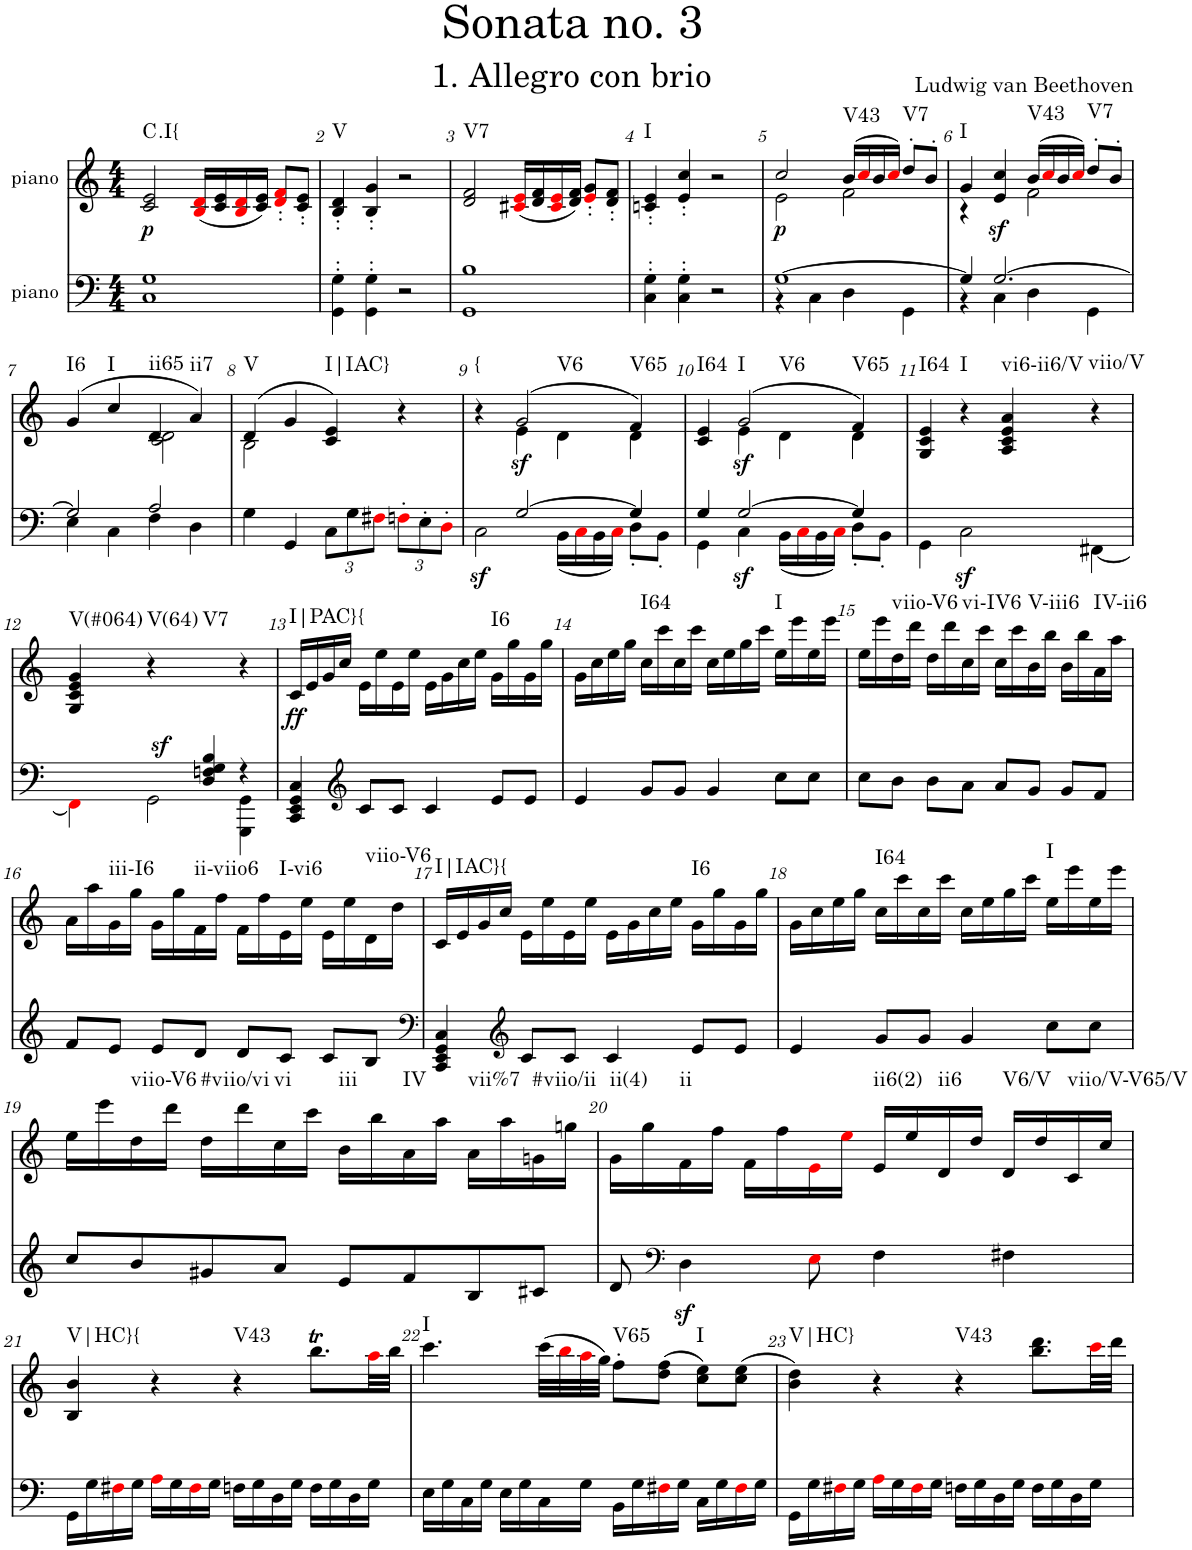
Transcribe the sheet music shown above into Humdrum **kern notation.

**kern	**dynam	**kern	**dynam	**harte
*part2	*part2	*part1	*part1	*part1
*staff2	*staff2	*staff1	*staff1	*
*I"piano	*	*I"piano	*	*
*I'Pno	*	*I'Pno	*	*
*clefF4	*	*clefG2	*	*
*k[]	*	*k[]	*	*
*M4/4	*	*M4/4	*	*
=1	=1	=1	=1	=1
!	!	!	!LO:DY:b	!
1C 1G	.	2c/ 2e/	p	C:maj
.	.	(16Bi/ 16di/LL	.	.
.	.	16c/ 16e/	.	.
.	.	16Bi/ 16di/	.	.
.	.	16c/ 16e/JJ)	.	.
.	.	8di/' 8fi/'L	.	.
.	.	8c/' 8e/'J	.	.
=2	=2	=2	=2	=2
!	!	!	!	!LO:H:kt=V
4GG\' 4G\'	.	4B/' 4d/'	.	N
4GG\' 4G\'	.	4B/' 4g/'	.	.
2r	.	2r	.	.
=3	=3	=3	=3	=3
!	!	!	!	!LO:H:kt=V7
1GG 1B	.	2d/ 2f/	.	N
.	.	(16c#Xi/ 16ei/LL	.	.
.	.	16d/ 16f/	.	.
.	.	16c#i/ 16ei/	.	.
.	.	16d/ 16f/JJ)	.	.
.	.	8ei/' 8g/'L	.	.
.	.	8d/' 8f/'J	.	.
=4	=4	=4	=4	=4
!	!	!	!	!LO:H:kt=I
4C\' 4G\'	.	4cn/' 4e/'	.	N
4C\' 4G\'	.	4e/' 4cc/'	.	.
2r	.	2r	.	.
=5	=5	=5	=5	=5
*^	*	*^	*	*
!	!	!	!	!	!LO:DY:b	!
[1G	4r	.	2cc/	2e\	p	.
.	4C\	.	.	.	.	.
!	!	!	!	!	!	!LO:H:kt=V43
.	4D\	.	(16b/LL	2f\	.	N
.	.	.	16cci/	.	.	.
.	.	.	16b/	.	.	.
.	.	.	16cci/JJ)	.	.	.
!	!	!	!	!	!	!LO:H:kt=V7
.	4GG\	.	8dd'/L	.	.	N
.	.	.	8b'/J	.	.	.
=6	=6	=6	=6	=6	=6	=6
!	!	!	!	!	!	!LO:H:kt=I
4G/]	4r	.	4g/	4r	.	N
!	!	!	!	!	!LO:DY:b	!
[2.G/	4C\	.	4e/ 4cc/	4ryy	sf	.
!	!	!	!	!	!	!LO:H:kt=V43
.	4D\	.	(16b/LL	2f\	.	N
.	.	.	16cci/	.	.	.
.	.	.	16b/	.	.	.
.	.	.	16cci/JJ)	.	.	.
!	!	!	!	!	!	!LO:H:kt=V7
.	4GG\	.	8dd'/L	.	.	N
.	.	.	8b'/J	.	.	.
!!LO:LB:g=z	!!
=7	=7	=7	=7	=7	=7	=7
!	!	!	!	!	!	!LO:H:kt=I6
2G/]	4E\	.	(4g/	2ryy	.	N
!	!	!	!	!	!	!LO:H:kt=I
.	4C\	.	4cc/	.	.	N
!	!	!	!	!	!	!LO:H:kt=ii65
2A/	4F\	.	4d/	2c\ 2d\	.	N
!	!	!	!	!	!	!LO:H:kt=ii7
.	4D\	.	4a/)	.	.	N
=8	=8	=8	=8	=8	=8	=8
!	!	!	!	!	!	!LO:H:kt=V
*v	*v	*	*	*	*	*
4G\	.	(4d/	2B\	.	N
4GG/	.	4g/	.	.	.
*Xbrackettup	*	*	*	*	*
!	!	!	!	!	!LO:H:kt=I|IAC}
12C\L	.	4c/ 4e/)	2ryy	.	N
12G\	.	.	.	.	.
12F#Xi\J	.	.	.	.	.
12Fn'i\L	.	4r	.	.	.
12E'\	.	.	.	.	.
12D'i\J	.	.	.	.	.
=9	=9	=9	=9	=9	=9
*^	*	*	*	*	*
!	!	!LO:DY:b	!	!	!	!LO:H:kt={
4ryy	2C\	sf	4r	4ryy	.	N
!	!	!	!	!	!LO:DY:b	!LO:H:kt=V6
[2G/	.	.	(2g/	4e\	sf	N
.	(16BB\LL	.	.	4d\	.	.
.	16Ci\	.	.	.	.	.
.	16BB\	.	.	.	.	.
.	16Ci\JJ)	.	.	.	.	.
!	!	!	!	!	!	!LO:H:kt=V65
4G/]	8D'\L	.	4f/)	4d\	.	N
.	8BB'\J	.	.	.	.	.
=10	=10	=10	=10	=10	=10	=10
!	!	!	!	!	!	!LO:H:kt=I64
4G/	4GG\	.	4c/ 4e/	4ryy	.	N
!	!	!LO:DY:b	!	!	!LO:DY:b	!LO:H:n=1:kt=I
!	!	!	!	!	!	!LO:H:n=2:kt=V6
[2G/	4C\	sf	(2g/	4e\	sf	N N
.	(16BB\LL	.	.	4d\	.	.
.	16Ci\	.	.	.	.	.
.	16BB\	.	.	.	.	.
.	16Ci\JJ)	.	.	.	.	.
!	!	!	!	!	!	!LO:H:kt=V65
4G/]	8D'\L	.	4f/)	4d\	.	N
.	8BB'\J	.	.	.	.	.
*	*	*	*v	*v	*	*
=11	=11	=11	=11	=11	=11
!	!	!	!	!	!LO:H:kt=I64
*v	*v	*	*	*	*
4GG\	.	4G/ 4c/ 4e/	.	N
!	!	!	!	!LO:H:kt=I
2Cz<\	.	4r	.	N
!	!	!	!	!LO:H:kt=vi6-ii6/V
.	.	4A/ 4c/ 4e/ 4a/	.	N
!	!	!	!	!LO:H:kt=viio/V
[4FF#X\	.	4r	.	N
!!LO:LB:g=z
=12	=12	=12	=12	=12
*^	*	*	*	*
!	!	!	!	!	!LO:H:kt=V(#064)
2ryy	4FF#i\]	.	4G/ 4c/ 4e/ 4g/	.	N
!	!	!LO:DY:a	!	!	!LO:H:kt=V(64)
.	2GG\	sf	4r	.	N
!	!	!	!	!	!LO:H:kt=V7
4D/ 4Fn/ 4G/ 4B/	.	.	4ryy	.	N
4r	4GGG\ 4GG\	.	4r	.	.
=13	=13	=13	=13	=13	=13
!	!	!	!	!LO:DY:b	!LO:H:kt=I|PAC}{
*v	*v	*	*	*	*
4CC/ 4EE/ 4GG/ 4C/	.	16c/LL	ff	N
.	.	16e/	.	.
.	.	16g/	.	.
.	.	16cc/JJ	.	.
*clefG2	*	*	*	*
8c/L	.	16e\LL	.	.
.	.	16ee\	.	.
8c/J	.	16e\	.	.
.	.	16ee\JJ	.	.
4c/	.	16e\LL	.	.
.	.	16g\	.	.
.	.	16cc\	.	.
.	.	16ee\JJ	.	.
!	!	!	!	!LO:H:kt=I6
8e/L	.	16g\LL	.	N
.	.	16gg\	.	.
8e/J	.	16g\	.	.
.	.	16gg\JJ	.	.
=14	=14	=14	=14	=14
4e/	.	16g\LL	.	.
.	.	16cc\	.	.
.	.	16ee\	.	.
.	.	16gg\JJ	.	.
!	!	!	!	!LO:H:kt=I64
8g/L	.	16cc\LL	.	N
.	.	16ccc\	.	.
8g/J	.	16cc\	.	.
.	.	16ccc\JJ	.	.
4g/	.	16cc\LL	.	.
.	.	16ee\	.	.
.	.	16gg\	.	.
.	.	16ccc\JJ	.	.
!	!	!	!	!LO:H:kt=I
8cc\L	.	16ee\LL	.	N
.	.	16eee\	.	.
8cc\J	.	16ee\	.	.
.	.	16eee\JJ	.	.
=15	=15	=15	=15	=15
8cc\L	.	16ee\LL	.	.
.	.	16eee\	.	.
!	!	!	!	!LO:H:kt=viio-V6
8b\J	.	16dd\	.	N
.	.	16ddd\JJ	.	.
8b\L	.	16dd\LL	.	.
.	.	16ddd\	.	.
!	!	!	!	!LO:H:kt=vi-IV6
8a\J	.	16cc\	.	N
.	.	16ccc\JJ	.	.
8a/L	.	16cc\LL	.	.
.	.	16ccc\	.	.
!	!	!	!	!LO:H:kt=V-iii6
8g/J	.	16b\	.	N
.	.	16bb\JJ	.	.
8g/L	.	16b\LL	.	.
.	.	16bb\	.	.
!	!	!	!	!LO:H:kt=IV-ii6
8f/J	.	16a\	.	N
.	.	16aa\JJ	.	.
!!LO:LB:g=z
=16	=16	=16	=16	=16
8f/L	.	16a\LL	.	.
.	.	16aa\	.	.
!	!	!	!	!LO:H:kt=iii-I6
8e/J	.	16g\	.	N
.	.	16gg\JJ	.	.
8e/L	.	16g\LL	.	.
.	.	16gg\	.	.
!	!	!	!	!LO:H:kt=ii-viio6
8d/J	.	16f\	.	N
.	.	16ff\JJ	.	.
8d/L	.	16f\LL	.	.
.	.	16ff\	.	.
!	!	!	!	!LO:H:kt=I-vi6
8c/J	.	16e\	.	N
.	.	16ee\JJ	.	.
8c/L	.	16e\LL	.	.
.	.	16ee\	.	.
!	!	!	!	!LO:H:kt=viio-V6
8B/J	.	16d\	.	N
.	.	16dd\JJ	.	.
=17	=17	=17	=17	=17
*clefF4	*	*	*	*
!	!	!	!	!LO:H:kt=I|IAC}{
4CC/ 4EE/ 4GG/ 4C/	.	16c/LL	.	N
.	.	16e/	.	.
.	.	16g/	.	.
.	.	16cc/JJ	.	.
*clefG2	*	*	*	*
8c/L	.	16e\LL	.	.
.	.	16ee\	.	.
8c/J	.	16e\	.	.
.	.	16ee\JJ	.	.
4c/	.	16e\LL	.	.
.	.	16g\	.	.
.	.	16cc\	.	.
.	.	16ee\JJ	.	.
!	!	!	!	!LO:H:kt=I6
8e/L	.	16g\LL	.	N
.	.	16gg\	.	.
8e/J	.	16g\	.	.
.	.	16gg\JJ	.	.
=18	=18	=18	=18	=18
4e/	.	16g\LL	.	.
.	.	16cc\	.	.
.	.	16ee\	.	.
.	.	16gg\JJ	.	.
!	!	!	!	!LO:H:kt=I64
8g/L	.	16cc\LL	.	N
.	.	16ccc\	.	.
8g/J	.	16cc\	.	.
.	.	16ccc\JJ	.	.
4g/	.	16cc\LL	.	.
.	.	16ee\	.	.
.	.	16gg\	.	.
.	.	16ccc\JJ	.	.
!	!	!	!	!LO:H:kt=I
8cc\L	.	16ee\LL	.	N
.	.	16eee\	.	.
8cc\J	.	16ee\	.	.
.	.	16eee\JJ	.	.
!!LO:LB:g=z
=19	=19	=19	=19	=19
8cc/L	.	16ee\LL	.	.
.	.	16eee\	.	.
!	!	!	!	!LO:H:kt=viio-V6
8b/	.	16dd\	.	N
.	.	16ddd\JJ	.	.
!	!	!	!	!LO:H:kt=#viio/vi
8g#X/	.	16dd\LL	.	N
.	.	16ddd\	.	.
!	!	!	!	!LO:H:kt=vi
8a/J	.	16cc\	.	N
.	.	16ccc\JJ	.	.
!	!	!	!	!LO:H:kt=iii
8e/L	.	16b\LL	.	N
.	.	16bb\	.	.
!	!	!	!	!LO:H:kt=IV
8f/	.	16a\	.	N
.	.	16aa\JJ	.	.
!	!	!	!	!LO:H:kt=vii%7
8B/	.	16a\LL	.	N
.	.	16aa\	.	.
!	!	!	!	!LO:H:kt=#viio/ii
8c#X/J	.	16gn\	.	N
.	.	16ggn\JJ	.	.
=20	=20	=20	=20	=20
!	!	!	!	!LO:H:kt=ii(4)
8d/	.	16g\LL	.	N
.	.	16gg\	.	.
*clefF4	*	*	*	*
!	!	!	!	!LO:H:kt=ii
4Dz<\	.	16f\	.	N
.	.	16ff\JJ	.	.
.	.	16f\LL	.	.
.	.	16ff\	.	.
8Ei\	.	16ei\	.	.
.	.	16eei\JJ	.	.
!	!	!	!	!LO:H:kt=ii6(2)
4F\	.	16e/LL	.	N
.	.	16ee/	.	.
!	!	!	!	!LO:H:kt=ii6
.	.	16d/	.	N
.	.	16dd/JJ	.	.
!	!	!	!	!LO:H:kt=V6/V
4F#X\	.	16d/LL	.	N
.	.	16dd/	.	.
!	!	!	!	!LO:H:kt=viio/V-V65/V
.	.	16c/	.	N
.	.	16cc/JJ	.	.
!!LO:LB:g=z
=21	=21	=21	=21	=21
!	!	!	!	!LO:H:kt=V|HC}{
16GG\LL	.	4B/ 4b/	.	N
16G\	.	.	.	.
16F#Xi\	.	.	.	.
16G\JJ	.	.	.	.
16Ai\LL	.	4r	.	.
16G\	.	.	.	.
16F#i\	.	.	.	.
16G\JJ	.	.	.	.
!	!	!	!	!LO:H:kt=V43
16Fn\LL	.	4r	.	N
16G\	.	.	.	.
16D\	.	.	.	.
16G\JJ	.	.	.	.
16F\LL	.	8.bbt\L	.	.
16G\	.	.	.	.
16D\	.	.	.	.
16G\JJ	.	32aai\LL	.	.
.	.	32bb\JJJ	.	.
=22	=22	=22	=22	=22
!	!	!	!	!LO:H:kt=I
16E\LL	.	4.ccc\	.	N
16G\	.	.	.	.
16C\	.	.	.	.
16G\JJ	.	.	.	.
16E\LL	.	.	.	.
16G\	.	.	.	.
16C\	.	(32ccc\LLL	.	.
.	.	32bbi\	.	.
16G\JJ	.	32aai\	.	.
.	.	32gg\JJJ)	.	.
!	!	!	!	!LO:H:kt=V65
16BB\LL	.	8ff'\L	.	N
16G\	.	.	.	.
16F#Xi\	.	(8dd\ 8ff\J	.	.
16G\JJ	.	.	.	.
!	!	!	!	!LO:H:kt=I
16C\LL	.	8cc\ 8ee\L)	.	N
16G\	.	.	.	.
16F#i\	.	(8cc\ 8ee\J	.	.
16G\JJ	.	.	.	.
=23	=23	=23	=23	=23
!	!	!	!	!LO:H:kt=V|HC}
16GG\LL	.	4b\ 4dd\)	.	N
16G\	.	.	.	.
16F#Xi\	.	.	.	.
16G\JJ	.	.	.	.
16Ai\LL	.	4r	.	.
16G\	.	.	.	.
16F#i\	.	.	.	.
16G\JJ	.	.	.	.
!	!	!	!	!LO:H:kt=V43
16Fn\LL	.	4r	.	N
16G\	.	.	.	.
16D\	.	.	.	.
16G\JJ	.	.	.	.
16F\LL	.	8.bb\ 8.ddd\L	.	.
16G\	.	.	.	.
16D\	.	.	.	.
16G\JJ	.	32ccci\LL	.	.
.	.	32ddd\JJJ	.	.
=	=	=	=	=
*-	*-	*-	*-	*-
